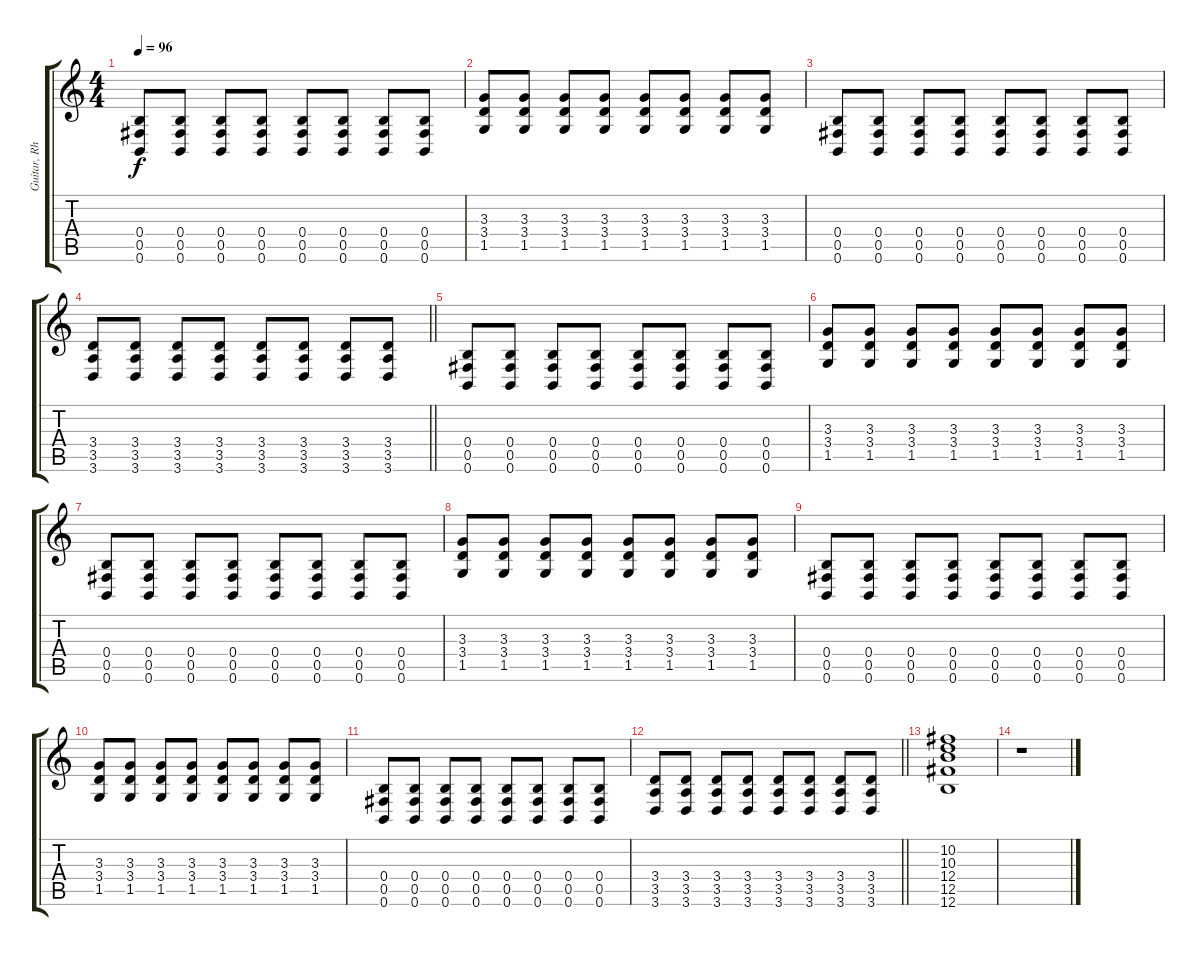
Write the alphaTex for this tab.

\track ("Guitar, Rhythm(Drop B)" "Guitar, Rh") {instrument distortionguitar}
\staff {score tabs}
\tuning (Db4 Ab3 E3 B2 Gb2 B1) {hide}
\ts (4 4)
\tempo 96
\clef g2
\ks c
(0.4 0.5 0.6).8{dy f} (0.4 0.5 0.6).8 (0.4 0.5 0.6).8 (0.4 0.5 0.6).8 (0.4 0.5 0.6).8 (0.4 0.5 0.6).8 (0.4 0.5 0.6).8 (0.4 0.5 0.6).8 |
(3.3 3.4 1.5).8 (3.3 3.4 1.5).8 (3.3 3.4 1.5).8 (3.3 3.4 1.5).8 (3.3 3.4 1.5).8 (3.3 3.4 1.5).8 (3.3 3.4 1.5).8 (3.3 3.4 1.5).8 |
(0.4 0.5 0.6).8 (0.4 0.5 0.6).8 (0.4 0.5 0.6).8 (0.4 0.5 0.6).8 (0.4 0.5 0.6).8 (0.4 0.5 0.6).8 (0.4 0.5 0.6).8 (0.4 0.5 0.6).8 |
\barLineRight lightlight
(3.4 3.5 3.6).8 (3.4 3.5 3.6).8 (3.4 3.5 3.6).8 (3.4 3.5 3.6).8 (3.4 3.5 3.6).8 (3.4 3.5 3.6).8 (3.4 3.5 3.6).8 (3.4 3.5 3.6).8 |
(0.4 0.5 0.6).8 (0.4 0.5 0.6).8 (0.4 0.5 0.6).8 (0.4 0.5 0.6).8 (0.4 0.5 0.6).8 (0.4 0.5 0.6).8 (0.4 0.5 0.6).8 (0.4 0.5 0.6).8 |
(3.3 3.4 1.5).8 (3.3 3.4 1.5).8 (3.3 3.4 1.5).8 (3.3 3.4 1.5).8 (3.3 3.4 1.5).8 (3.3 3.4 1.5).8 (3.3 3.4 1.5).8 (3.3 3.4 1.5).8 |
(0.4 0.5 0.6).8 (0.4 0.5 0.6).8 (0.4 0.5 0.6).8 (0.4 0.5 0.6).8 (0.4 0.5 0.6).8 (0.4 0.5 0.6).8 (0.4 0.5 0.6).8 (0.4 0.5 0.6).8 |
(3.3 3.4 1.5).8 (3.3 3.4 1.5).8 (3.3 3.4 1.5).8 (3.3 3.4 1.5).8 (3.3 3.4 1.5).8 (3.3 3.4 1.5).8 (3.3 3.4 1.5).8 (3.3 3.4 1.5).8 |
(0.4 0.5 0.6).8 (0.4 0.5 0.6).8 (0.4 0.5 0.6).8 (0.4 0.5 0.6).8 (0.4 0.5 0.6).8 (0.4 0.5 0.6).8 (0.4 0.5 0.6).8 (0.4 0.5 0.6).8 |
(3.3 3.4 1.5).8 (3.3 3.4 1.5).8 (3.3 3.4 1.5).8 (3.3 3.4 1.5).8 (3.3 3.4 1.5).8 (3.3 3.4 1.5).8 (3.3 3.4 1.5).8 (3.3 3.4 1.5).8 |
(0.4 0.5 0.6).8 (0.4 0.5 0.6).8 (0.4 0.5 0.6).8 (0.4 0.5 0.6).8 (0.4 0.5 0.6).8 (0.4 0.5 0.6).8 (0.4 0.5 0.6).8 (0.4 0.5 0.6).8 |
\barLineRight lightlight
(3.4 3.5 3.6).8 (3.4 3.5 3.6).8 (3.4 3.5 3.6).8 (3.4 3.5 3.6).8 (3.4 3.5 3.6).8 (3.4 3.5 3.6).8 (3.4 3.5 3.6).8 (3.4 3.5 3.6).8 |
(10.2 10.3 12.4 12.5 12.6).1 |
r.1
